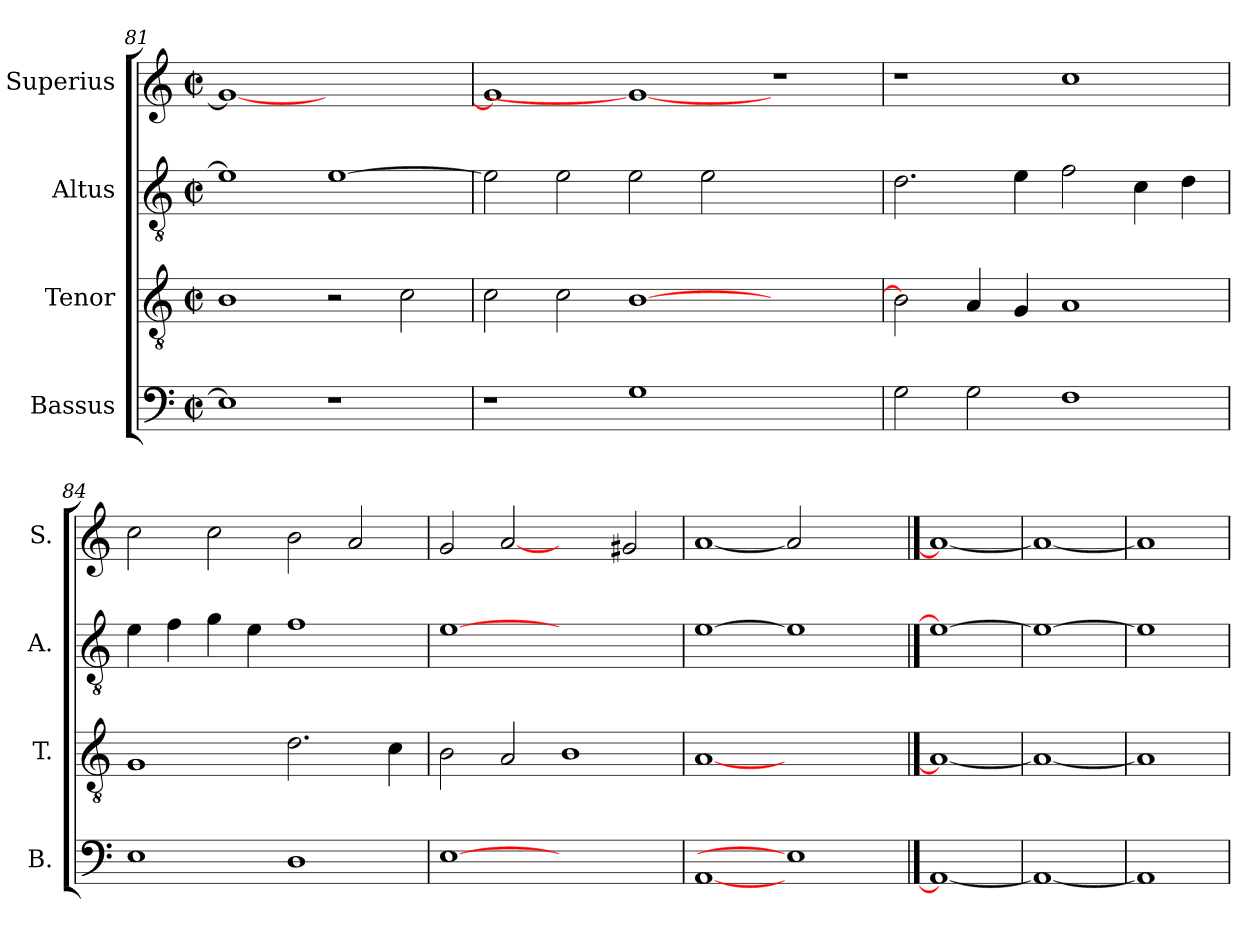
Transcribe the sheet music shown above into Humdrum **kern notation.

**kern	**kern	**kern	**kern
*part4	*part3	*part2	*part1
*staff4	*staff3	*staff2	*staff1
*I"Bassus	*I"Tenor	*I"Altus	*I"Superius
*I'B.	*I'T.	*I'A.	*I'S.
*clefF4	*clefGv2	*clefGv2	*clefG2
*	*ITrd7c12	*ITrd7c12	*
*k[]	*k[]	*k[]	*k[]
*C:	*C:	*C:	*C:
*M2/2	*M2/2	*M2/2	*M2/2
*met(c|)	*met(c|)	*met(c|)	*met(c|)
=81	=81	=81	=81
1Ei]	1BBi	1Ei]	1gi_<
1r	2r	[>1Ei	1ryy
.	2Ci\	.	.
=82	=82	=82	=82
1r	2Ci\	2Ei\]	1gi]
.	2Ci\	2Ei\	.
1Gi	[>1BBi	2Ei\	1gi_
.	.	2Ei\	.
1ryy	1ryy	1ryy	1r
!!LO:LB:g=z
=83	=83	=83	=83
2Gi\	2BBi\]	2.Di\	1r
2Gi\	4AAi/	.	.
.	4GGi/	4Ei\	.
1Fi	1AAi	2Fi\	1cci
.	.	4Ci\	.
.	.	4Di\	.
=84	=84	=84	=84
1Ei	1GGi	4Ei\	2cci\
.	.	4Fi\	.
.	.	4Gi\	2cci\
.	.	4Ei\	.
1Di	2.Di\	1Fi	2bi\
.	.	.	2ai/
.	4Ci\	.	.
=85	=85	=85	=85
[1Ei	2BBi\	[1Ei	2gi/
.	2AAi/	.	[2ai
1ryy	1BBi	1ryy	2ryy
.	.	.	2g#Xi/
=86	=86	=86	=86
[1AAi	[1AAi	[1Ei	[1ai
1Ei]	1ryy	1Ei]	2ai]
.	.	.	2ryy
==87	==87	==87	==87
1AAi_	1AAi_	1Ei_	1ai_
=88	=88	=88	=88
1AAi_	1AAi_	1Ei_	1ai_
=89	=89	=89	=89
1AAi]	1AAi]	1Ei]	1ai]
=	=	=	=
*-	*-	*-	*-
